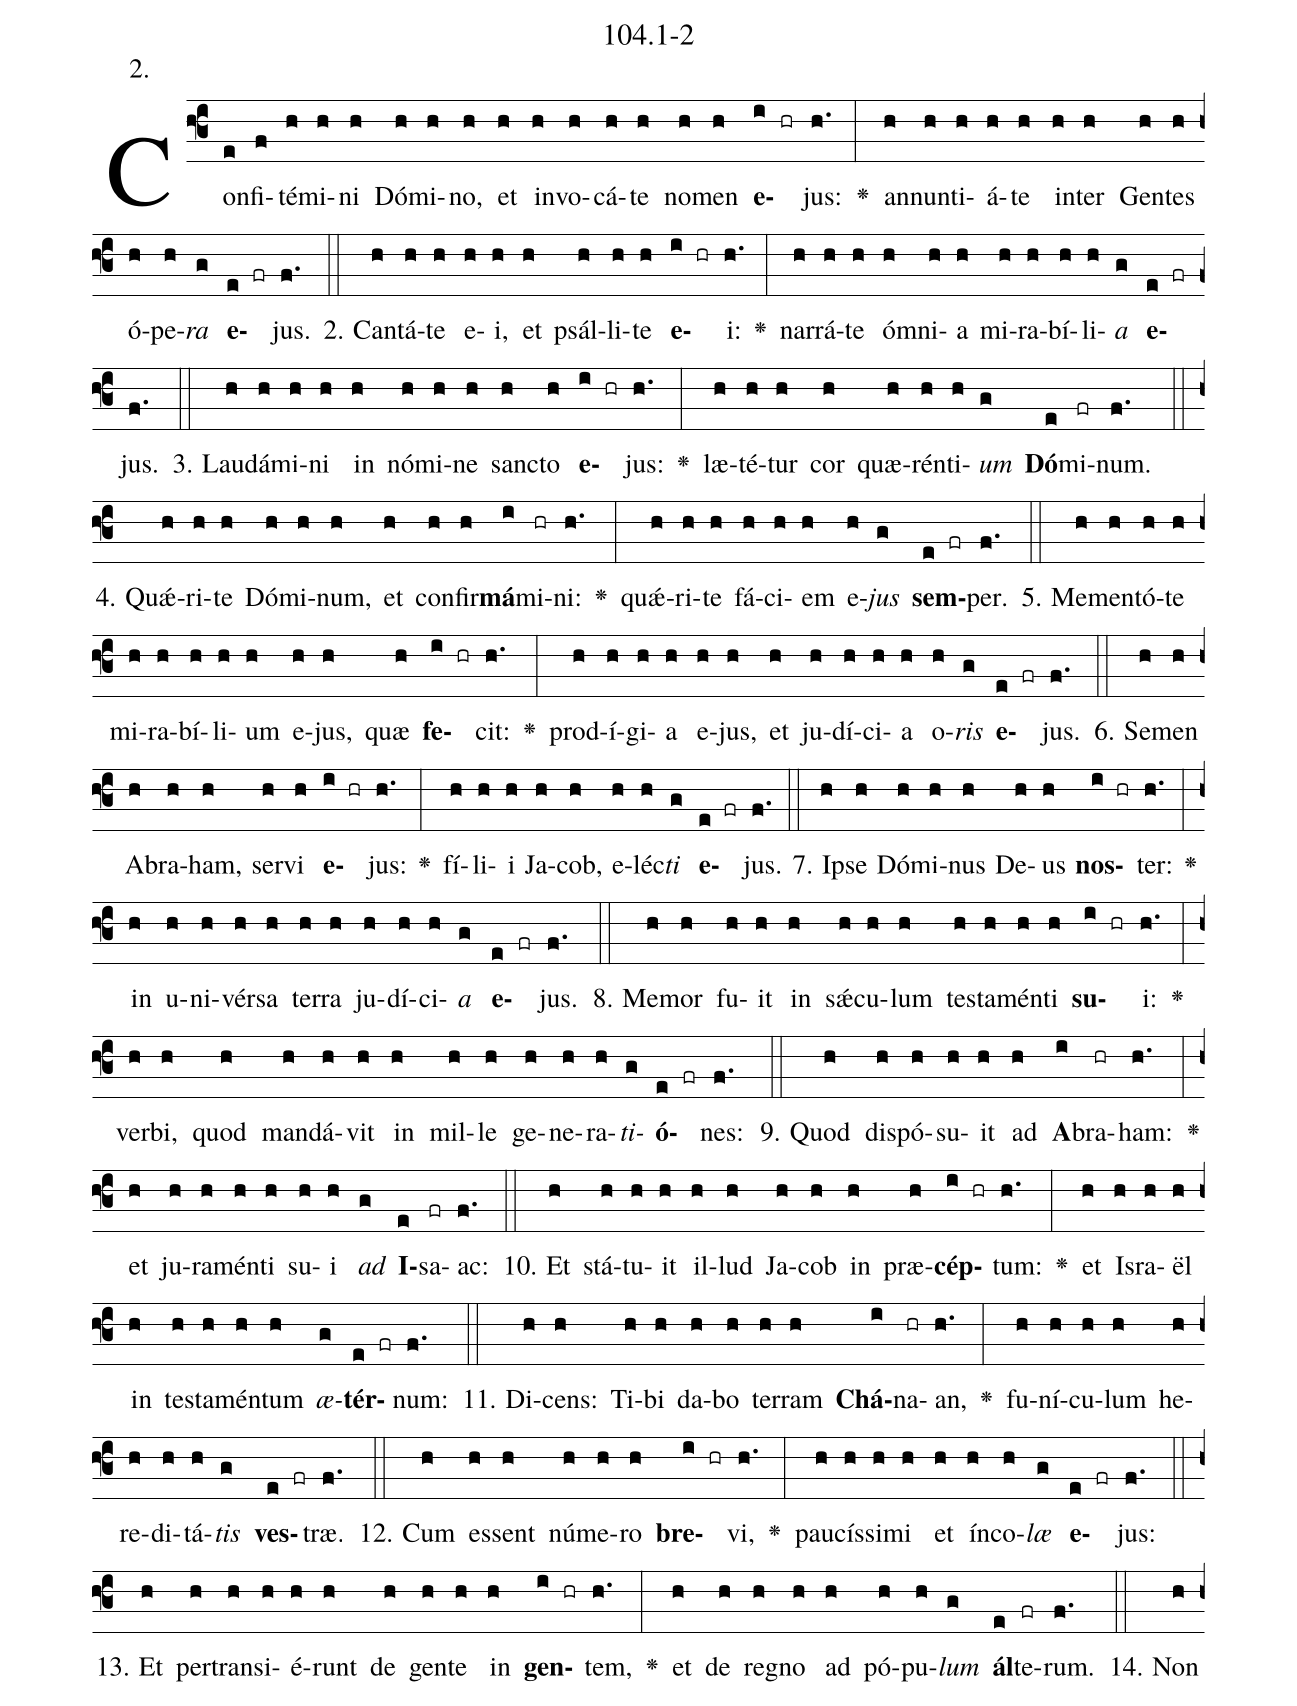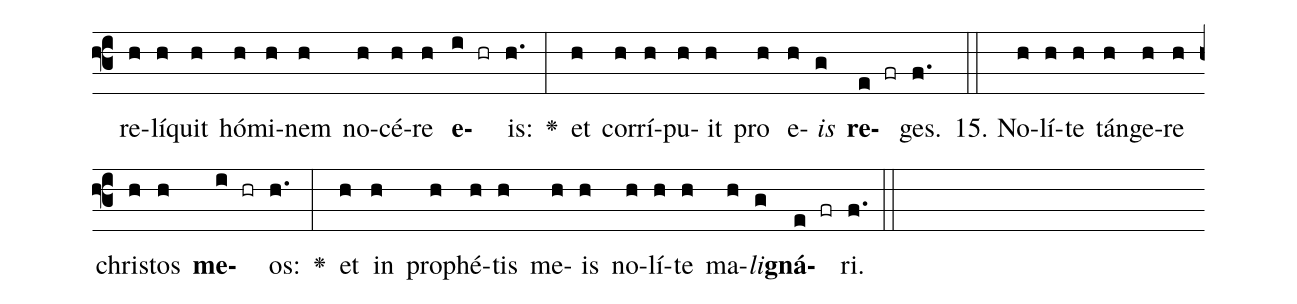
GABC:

name: 104.1-2;
annotation: 2.;
%%
(f3)Con(e)fi(f)té(h)mi(h)ni(h) Dó(h)mi(h)no,(h) et(h) in(h)vo(h)cá(h)te(h) no(h)men(h) <b>e</b>(i hr)jus:(h.) <v>\greheightstar</v>(:) an(h)nun(h)ti(h)á(h)te(h) in(h)ter(h) Gen(h)tes(h) ó(h)pe(h)<i>ra</i>(g) <b>e</b>(e fr)jus.(f.) (::)
2. Can(h)tá(h)te(h) e(h)i,(h) et(h) psál(h)li(h)te(h) <b>e</b>(i hr)i:(h.) <v>\greheightstar</v>(:) nar(h)rá(h)te(h) óm(h)ni(h)a(h) mi(h)ra(h)bí(h)li(h)<i>a</i>(g) <b>e</b>(e fr)jus.(f.) (::)
3. Lau(h)dá(h)mi(h)ni(h) in(h) nó(h)mi(h)ne(h) sanc(h)to(h) <b>e</b>(i hr)jus:(h.) <v>\greheightstar</v>(:) læ(h)té(h)tur(h) cor(h) quæ(h)rén(h)ti(h)<i>um</i>(g) <b>Dó</b>(e)mi(fr)num.(f.) (::)
4. Quǽ(h)ri(h)te(h) Dó(h)mi(h)num,(h) et(h) con(h)fir(h)<b>má</b>(i)mi(hr)ni:(h.) <v>\greheightstar</v>(:) quǽ(h)ri(h)te(h) fá(h)ci(h)em(h) e(h)<i>jus</i>(g) <b>sem</b>(e fr)per.(f.) (::)
5. Me(h)men(h)tó(h)te(h) mi(h)ra(h)bí(h)li(h)um(h) e(h)jus,(h) quæ(h) <b>fe</b>(i hr)cit:(h.) <v>\greheightstar</v>(:) prod(h)í(h)gi(h)a(h) e(h)jus,(h) et(h) ju(h)dí(h)ci(h)a(h) o(h)<i>ris</i>(g) <b>e</b>(e fr)jus.(f.) (::)
6. Se(h)men(h) A(h)bra(h)ham,(h) ser(h)vi(h) <b>e</b>(i hr)jus:(h.) <v>\greheightstar</v>(:) fí(h)li(h)i(h) Ja(h)cob,(h) e(h)léc(h)<i>ti</i>(g) <b>e</b>(e fr)jus.(f.) (::)
7. Ip(h)se(h) Dó(h)mi(h)nus(h) De(h)us(h) <b>nos</b>(i hr)ter:(h.) <v>\greheightstar</v>(:) in(h) u(h)ni(h)vér(h)sa(h) ter(h)ra(h) ju(h)dí(h)ci(h)<i>a</i>(g) <b>e</b>(e fr)jus.(f.) (::)
8. Me(h)mor(h) fu(h)it(h) in(h) sǽ(h)cu(h)lum(h) tes(h)ta(h)mén(h)ti(h) <b>su</b>(i hr)i:(h.) <v>\greheightstar</v>(:) ver(h)bi,(h) quod(h) man(h)dá(h)vit(h) in(h) mil(h)le(h) ge(h)ne(h)ra(h)<i>ti</i>(g)<b>ó</b>(e fr)nes:(f.) (::)
9. Quod(h) dis(h)pó(h)su(h)it(h) ad(h) <b>A</b>(i)bra(hr)ham:(h.) <v>\greheightstar</v>(:) et(h) ju(h)ra(h)mén(h)ti(h) su(h)i(h) <i>ad</i>(g) <b>I</b>(e)sa(fr)ac:(f.) (::)
10. Et(h) stá(h)tu(h)it(h) il(h)lud(h) Ja(h)cob(h) in(h) præ(h)<b>cép</b>(i hr)tum:(h.) <v>\greheightstar</v>(:) et(h) Is(h)ra(h)ël(h) in(h) tes(h)ta(h)mén(h)tum(h) <i>æ</i>(g)<b>tér</b>(e fr)num:(f.) (::)
11. Di(h)cens:(h) Ti(h)bi(h) da(h)bo(h) ter(h)ram(h) <b>Chá</b>(i)na(hr)an,(h.) <v>\greheightstar</v>(:) fu(h)ní(h)cu(h)lum(h) he(h)re(h)di(h)tá(h)<i>tis</i>(g) <b>ves</b>(e fr)træ.(f.) (::)
12. Cum(h) es(h)sent(h) nú(h)me(h)ro(h) <b>bre</b>(i hr)vi,(h.) <v>\greheightstar</v>(:) pau(h)cís(h)si(h)mi(h) et(h) ín(h)co(h)<i>læ</i>(g) <b>e</b>(e fr)jus:(f.) (::)
13. Et(h) per(h)trans(h)i(h)é(h)runt(h) de(h) gen(h)te(h) in(h) <b>gen</b>(i hr)tem,(h.) <v>\greheightstar</v>(:) et(h) de(h) re(h)gno(h) ad(h) pó(h)pu(h)<i>lum</i>(g) <b>ál</b>(e)te(fr)rum.(f.) (::)
14. Non(h) re(h)lí(h)quit(h) hó(h)mi(h)nem(h) no(h)cé(h)re(h) <b>e</b>(i hr)is:(h.) <v>\greheightstar</v>(:) et(h) cor(h)rí(h)pu(h)it(h) pro(h) e(h)<i>is</i>(g) <b>re</b>(e fr)ges.(f.) (::)
15. No(h)lí(h)te(h) tán(h)ge(h)re(h) chris(h)tos(h) <b>me</b>(i hr)os:(h.) <v>\greheightstar</v>(:) et(h) in(h) pro(h)phé(h)tis(h) me(h)is(h) no(h)lí(h)te(h) ma(h)<i>li</i>(g)<b>gná</b>(e fr)ri.(f.) (::)
